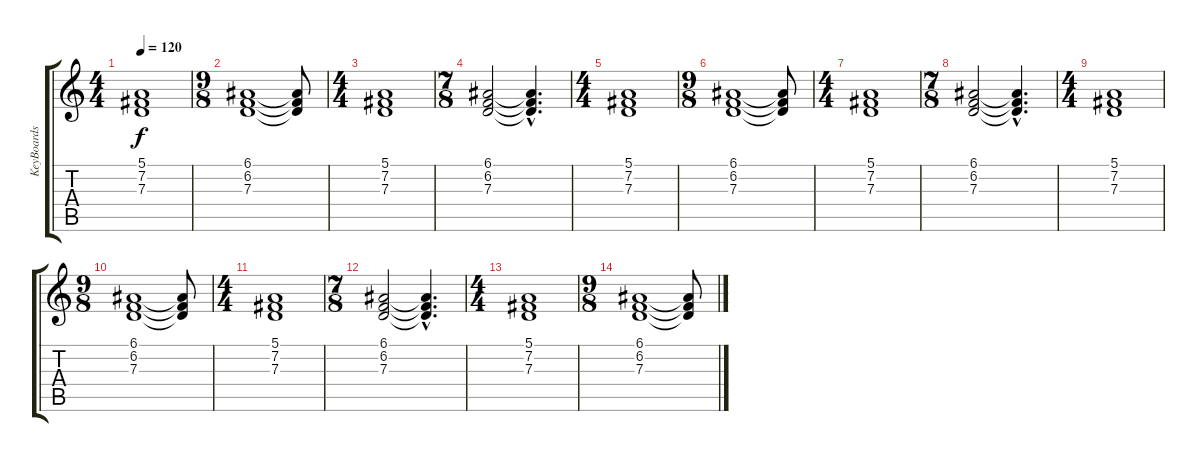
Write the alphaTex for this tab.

\track ("KeyBoards II" "KeyBoards ") {instrument stringensemble1}
\staff {score tabs}
\tuning (E4 B3 G3 D3 A2 E2) {hide}
\ts (4 4)
\tempo 120
\clef g2
\ks c
(5.1 7.2 7.3).1{dy f} |
\ts (9 8)
(6.1 6.2 7.3).1 (6.1{t} 6.2{t} 7.3{t}).8 |
\ts (4 4)
(5.1 7.2 7.3).1 |
\ts (7 8)
(6.1 6.2 7.3).2 (6.1{hac t} 6.2{hac t} 7.3{hac t}).4{d} |
\ts (4 4)
(5.1 7.2 7.3).1 |
\ts (9 8)
(6.1 6.2 7.3).1 (6.1{t} 6.2{t} 7.3{t}).8 |
\ts (4 4)
(5.1 7.2 7.3).1 |
\ts (7 8)
(6.1 6.2 7.3).2 (6.1{hac t} 6.2{hac t} 7.3{hac t}).4{d} |
\ts (4 4)
(5.1 7.2 7.3).1 |
\ts (9 8)
(6.1 6.2 7.3).1 (6.1{t} 6.2{t} 7.3{t}).8 |
\ts (4 4)
(5.1 7.2 7.3).1 |
\ts (7 8)
(6.1 6.2 7.3).2 (6.1{hac t} 6.2{hac t} 7.3{hac t}).4{d} |
\ts (4 4)
(5.1 7.2 7.3).1 |
\ts (9 8)
(6.1 6.2 7.3).1 (6.1{t} 6.2{t} 7.3{t}).8
